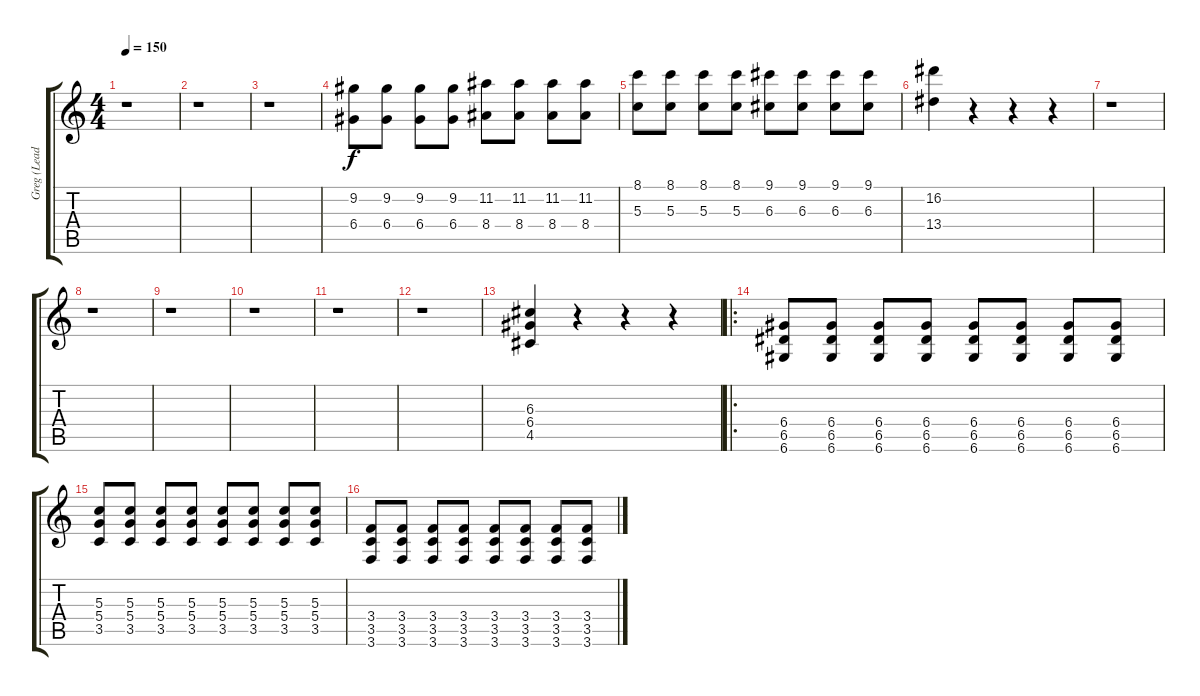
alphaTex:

\track ("Greg (Lead)" "Greg (Lead") {instrument overdrivenguitar}
\staff {score tabs}
\tuning (E4 B3 G3 D3 A2 D2) {hide}
\ts (4 4)
\tempo 150
\clef g2
\ks c
r.1{dy f} |
r.1 |
r.1 |
(9.2 6.4).8 (9.2 6.4).8 (9.2 6.4).8 (9.2 6.4).8 (11.2 8.4).8 (11.2 8.4).8 (11.2 8.4).8 (11.2 8.4).8 |
(8.1 5.3).8 (8.1 5.3).8 (8.1 5.3).8 (8.1 5.3).8 (9.1 6.3).8 (9.1 6.3).8 (9.1 6.3).8 (9.1 6.3).8 |
(16.2 13.4).4 r.4 r.4 r.4 |
r.1 |
r.1 |
r.1 |
r.1 |
r.1 |
r.1 |
(6.3 6.4 4.5).4 r.4 r.4 r.4 |
\ro
(6.4 6.5 6.6).8 (6.4 6.5 6.6).8 (6.4 6.5 6.6).8 (6.4 6.5 6.6).8 (6.4 6.5 6.6).8 (6.4 6.5 6.6).8 (6.4 6.5 6.6).8 (6.4 6.5 6.6).8 |
(5.3 5.4 3.5).8 (5.3 5.4 3.5).8 (5.3 5.4 3.5).8 (5.3 5.4 3.5).8 (5.3 5.4 3.5).8 (5.3 5.4 3.5).8 (5.3 5.4 3.5).8 (5.3 5.4 3.5).8 |
(3.4 3.5 3.6).8 (3.4 3.5 3.6).8 (3.4 3.5 3.6).8 (3.4 3.5 3.6).8 (3.4 3.5 3.6).8 (3.4 3.5 3.6).8 (3.4 3.5 3.6).8 (3.4 3.5 3.6).8
